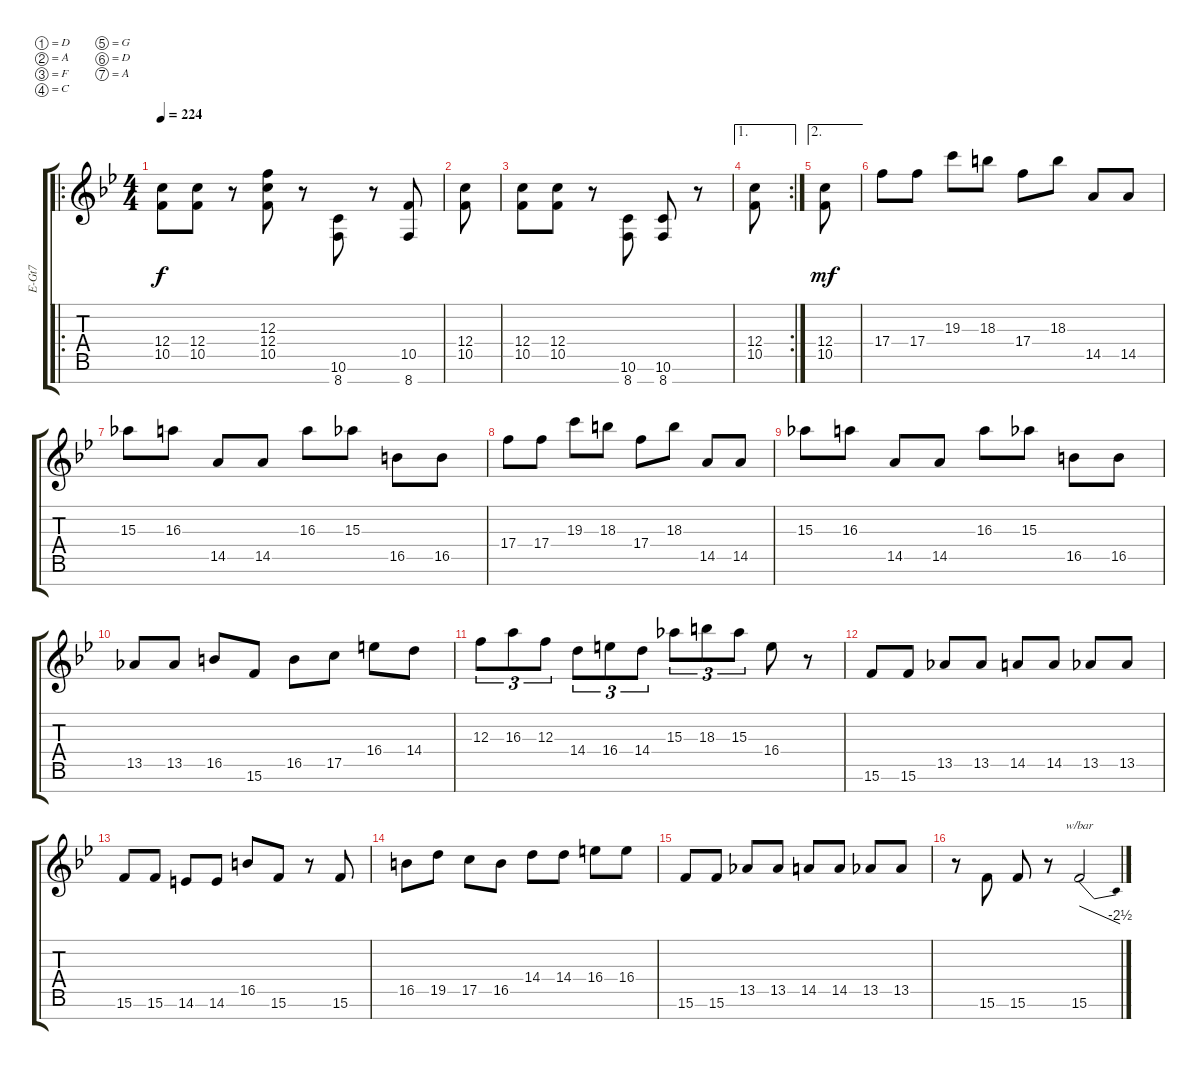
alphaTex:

\defaultSystemsLayout 4
\bracketExtendMode groupsimilarinstruments
\otherSystemsTrackNameOrientation horizontal
\track ("Electric Guitar" "E-Gt7") {instrument distortionguitar}
\staff {score tabs}
\tuning (D4 A3 F3 C3 G2 D2 A1)
\ro
\ts (4 4)
\tempo 224
\clef g2
\ks bb
(10.5{acc forcenatural} 12.4{acc forcenatural}).8{dy f beam Down} (10.5{acc forcenatural} 12.4{acc forcenatural}).8{beam Down} r.8{beam Down} (10.5{acc forcenatural} 12.4{acc forcenatural} 12.3{acc forcenatural}).8{beam Down} r.8{beam Down} (8.7{acc forcenatural} 10.6{acc forcenatural}).8{beam Up} r.8{beam Up} (8.7{acc forcenatural} 10.5{acc forcenatural}).8{beam Up} |
(10.5{acc forcenatural} 12.4{acc forcenatural}).8{beam Down} |
(10.5{acc forcenatural} 12.4{acc forcenatural}).8{beam Down} (10.5{acc forcenatural} 12.4{acc forcenatural}).8{beam Down} r.8{beam Down} (10.6{acc forcenatural} 8.7{acc forcenatural}).8{beam Up} (10.6{acc forcenatural} 8.7{acc forcenatural}).8{beam Up} r.8{beam Up} |
\ae 1
\rc 2
(10.5{acc forcenatural} 12.4{acc forcenatural}).8{beam Down} |
\ae 2
(10.5{acc forcenatural} 12.4{acc forcenatural}).8{dy mf beam Down} |
17.4{acc forcenatural}.8{beam Down} 17.4{acc forcenatural}.8{beam Down} 19.3{acc forcenatural}.8{beam Down} 18.3{acc #}.8{beam Down} 17.4{acc forcenatural}.8{beam Down} 18.3{acc #}.8{beam Down} 14.5{acc forcenatural}.8{beam Up} 14.5{acc forcenatural}.8{beam Up} |
15.3{acc b}.8{beam Down} 16.3{acc forcenatural}.8{beam Down} 14.5{acc forcenatural}.8{beam Up} 14.5{acc forcenatural}.8{beam Up} 16.3{acc forcenatural}.8{beam Down} 15.3{acc b}.8{beam Down} 16.5{acc #}.8{beam Down} 16.5{acc #}.8{beam Down} |
17.4{acc forcenatural}.8{beam Down} 17.4{acc forcenatural}.8{beam Down} 19.3{acc forcenatural}.8{beam Down} 18.3{acc #}.8{beam Down} 17.4{acc forcenatural}.8{beam Down} 18.3{acc #}.8{beam Down} 14.5{acc forcenatural}.8{beam Up} 14.5{acc forcenatural}.8{beam Up} |
15.3{acc b}.8{beam Down} 16.3{acc forcenatural}.8{beam Down} 14.5{acc forcenatural}.8{beam Up} 14.5{acc forcenatural}.8{beam Up} 16.3{acc forcenatural}.8{beam Down} 15.3{acc b}.8{beam Down} 16.5{acc #}.8{beam Down} 16.5{acc #}.8{beam Down} |
13.5{acc b}.8{beam Up} 13.5{acc b}.8{beam Up} 16.5{acc #}.8{beam Up} 15.6{acc forcenatural}.8{beam Up} 16.5{acc #}.8{beam Down} 17.5{acc forcenatural}.8{beam Down} 16.4{acc #}.8{beam Down} 14.4{acc forcenatural}.8{beam Down} |
12.3{acc forcenatural}.8{tu (3 2) beam Down} 16.3{acc forcenatural}.8{tu (3 2) beam Down} 12.3{acc forcenatural}.8{tu (3 2) beam Down} 14.4{acc forcenatural}.8{tu (3 2) beam Down} 16.4{acc #}.8{tu (3 2) beam Down} 14.4{acc forcenatural}.8{tu (3 2) beam Down} 15.3{acc b}.8{tu (3 2) beam Down} 18.3{acc #}.8{tu (3 2) beam Down} 15.3{acc b}.8{tu (3 2) beam Down} 16.4{acc #}.8{beam Down} r.8{beam Down} |
15.6{acc forcenatural}.8{beam Up} 15.6{acc forcenatural}.8{beam Up} 13.5{acc b}.8{beam Up} 13.5{acc b}.8{beam Up} 14.5{acc forcenatural}.8{beam Up} 14.5{acc forcenatural}.8{beam Up} 13.5{acc b}.8{beam Up} 13.5{acc b}.8{beam Up} |
15.6{acc forcenatural}.8{beam Up} 15.6{acc forcenatural}.8{beam Up} 14.6{acc #}.8{beam Up} 14.6{acc #}.8{beam Up} 16.5{acc #}.8{beam Up} 15.6{acc forcenatural}.8{beam Up} r.8{beam Up} 15.6{acc forcenatural}.8{beam Up} |
16.5{acc #}.8{beam Down} 19.5{acc forcenatural}.8{beam Down} 17.5{acc forcenatural}.8{beam Down} 16.5{acc #}.8{beam Down} 14.4{acc forcenatural}.8{beam Down} 14.4{acc forcenatural}.8{beam Down} 16.4{acc #}.8{beam Down} 16.4{acc #}.8{beam Down} |
15.6{acc forcenatural}.8{beam Up} 15.6{acc forcenatural}.8{beam Up} 13.5{acc b}.8{beam Up} 13.5{acc b}.8{beam Up} 14.5{acc forcenatural}.8{beam Up} 14.5{acc forcenatural}.8{beam Up} 13.5{acc b}.8{beam Up} 13.5{acc b}.8{beam Up} |
r.8{beam Down} 15.6{acc forcenatural}.8{beam Up} 15.6{acc forcenatural}.8{beam Up} r.8{beam Up} 15.6{acc forcenatural}.2{tbe (dive default 0 0 45 -10) beam Up}
